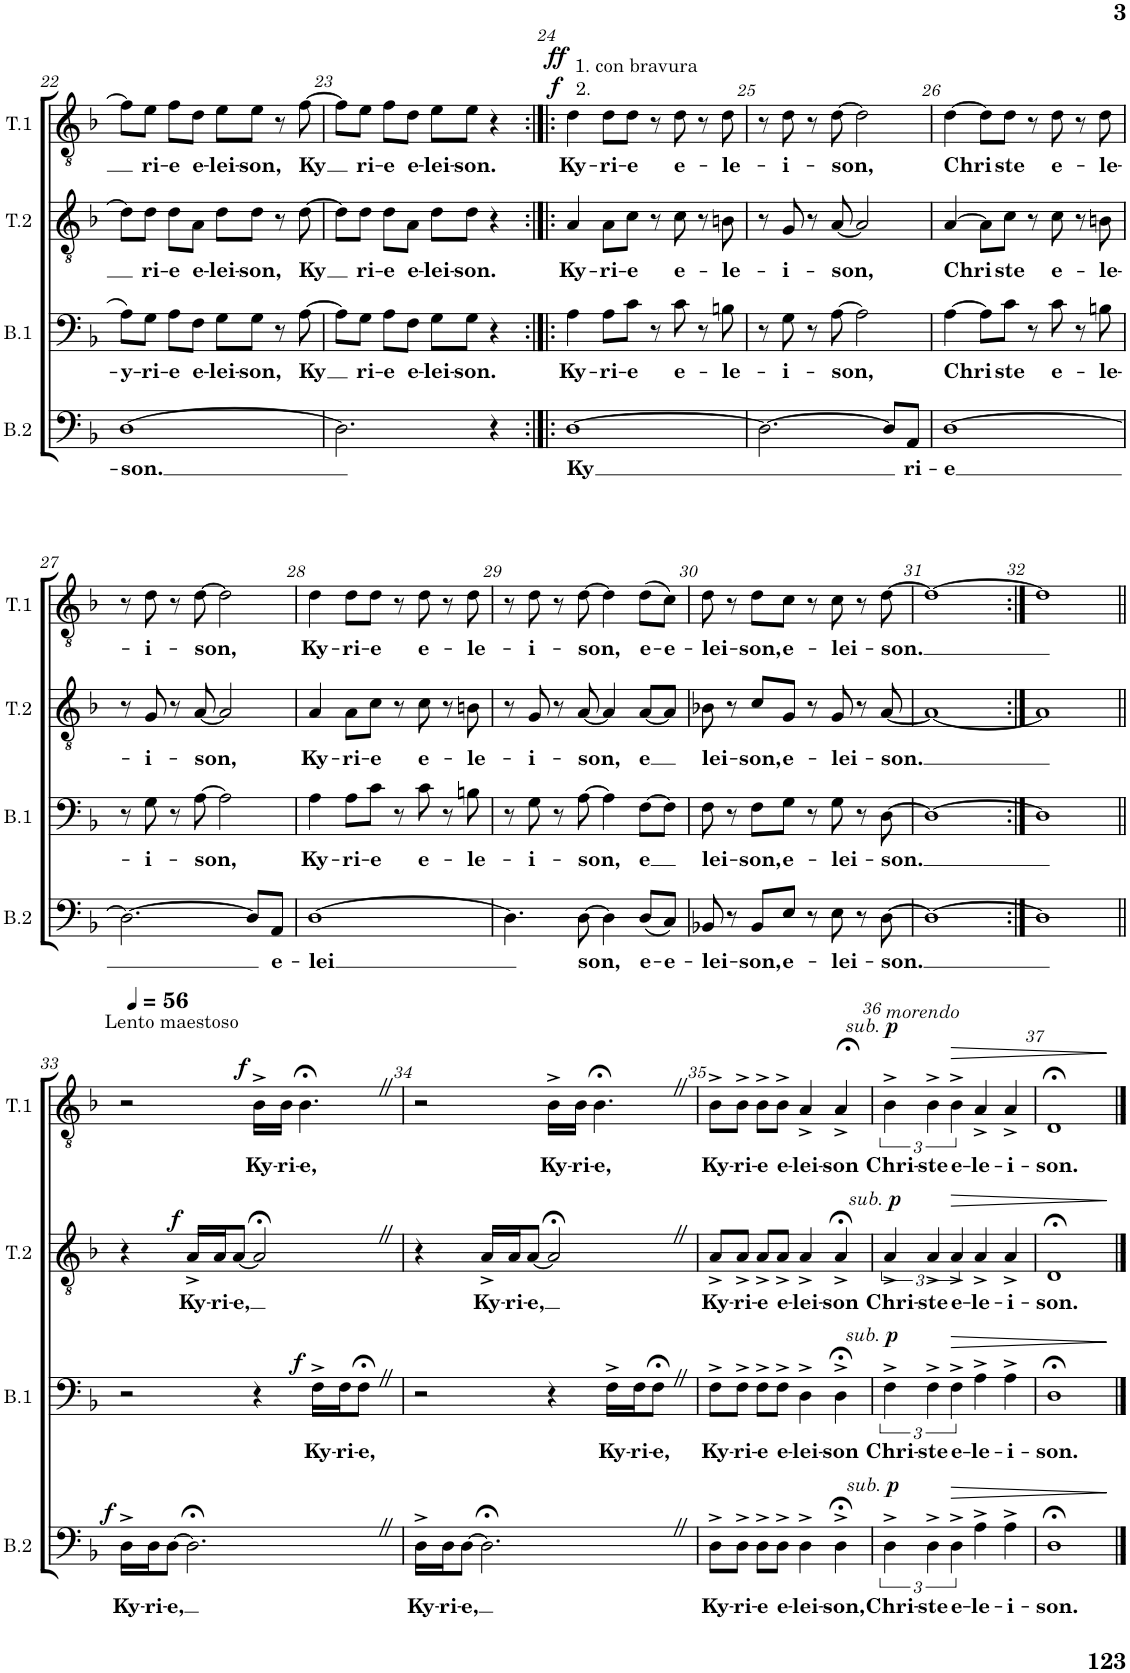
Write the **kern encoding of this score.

**kern	**text	**dynam	**kern	**text	**dynam	**kern	**text	**dynam	**kern	**text	**dynam
*part4	*part4	*part4	*part3	*part3	*part3	*part2	*part2	*part2	*part1	*part1	*part1
*staff4	*staff4	*staff4	*staff3	*staff3	*staff3	*staff2	*staff2	*staff2	*staff1	*staff1	*staff1
*I"Basse 2	*	*	*I"Basse 1	*	*	*I"Ténor 2	*	*	*I"Ténor 1	*	*
*I'B.2	*	*	*I'B.1	*	*	*I'T.2	*	*	*I'T.1	*	*
!!LO:PB:g=z
*clefF4	*	*	*clefF4	*	*	*clefGv2	*	*	*clefGv2	*	*
*k[b-]	*	*	*k[b-]	*	*	*k[b-]	*	*	*k[b-]	*	*
*M4/4	*	*	*M4/4	*	*	*M4/4	*	*	*M4/4	*	*
=22	=22	=22	=22	=22	=22	=22	=22	=22	=22	=22	=22
!	!LO:LY:b	!	!	!LO:LY:b	!	!	!	!	!	!	!
[1D	-son.	.	8A\L	-y-	.	8d\L]	.	.	8f\L]	.	.
!	!	!	!	!LO:LY:b	!	!	!LO:LY:b	!	!	!LO:LY:b	!
.	.	.	8G\J	-ri-	.	8d\J	ri-	.	8e\J	ri-	.
!	!	!	!	!LO:LY:b	!	!	!LO:LY:b	!	!	!LO:LY:b	!
.	.	.	8A\L	-e	.	8d\L	-e	.	8f\L	-e	.
!	!	!	!	!LO:LY:b	!	!	!LO:LY:b	!	!	!LO:LY:b	!
.	.	.	8F\J	e-	.	8A\J	e-	.	8d\J	e-	.
!	!	!	!	!LO:LY:b	!	!	!LO:LY:b	!	!	!LO:LY:b	!
.	.	.	8G\L	-lei-	.	8d\L	-lei-	.	8e\L	-lei-	.
!	!	!	!	!LO:LY:b	!	!	!LO:LY:b	!	!	!LO:LY:b	!
.	.	.	8G\J	-son,	.	8d\J	-son,	.	8e\J	-son,	.
.	.	.	8r	.	.	8r	.	.	8r	.	.
!	!	!	!	!LO:LY:b	!	!	!LO:LY:b	!	!	!LO:LY:b	!
.	.	.	[8A\	-Ky	.	[8d\	-Ky	.	[8f\	-Ky	.
=23	=23	=23	=23	=23	=23	=23	=23	=23	=23	=23	=23
2.D\]	.	.	8A\L]	.	.	8d\L]	.	.	8f\L]	.	.
!	!	!	!	!LO:LY:b	!	!	!LO:LY:b	!	!	!LO:LY:b	!
.	.	.	8G\J	ri-	.	8d\J	ri-	.	8e\J	ri-	.
!	!	!	!	!LO:LY:b	!	!	!LO:LY:b	!	!	!LO:LY:b	!
.	.	.	8A\L	-e	.	8d\L	-e	.	8f\L	-e	.
!	!	!	!	!LO:LY:b	!	!	!LO:LY:b	!	!	!LO:LY:b	!
.	.	.	8F\J	e-	.	8A\J	e-	.	8d\J	e-	.
!	!	!	!	!LO:LY:b	!	!	!LO:LY:b	!	!	!LO:LY:b	!
.	.	.	8G\L	-lei-	.	8d\L	-lei-	.	8e\L	-lei-	.
!	!	!	!	!LO:LY:b	!	!	!LO:LY:b	!	!	!LO:LY:b	!
.	.	.	8G\J	-son.	.	8d\J	-son.	.	8e\J	-son.	.
4r	.	.	4r	.	.	4r	.	.	4r	.	.
=24:|!|:	=24:|!|:	=24:|!|:	=24:|!|:	=24:|!|:	=24:|!|:	=24:|!|:	=24:|!|:	=24:|!|:	=24:|!|:	=24:|!|:	=24:|!|:
!	!	!	!	!	!	!	!	!	!LO:TX:a:t=1. con bravura	!	!
!	!	!	!	!	!	!	!	!	!LO:TX:a:t=2.	!	!
!	!LO:LY:b	!	!	!LO:LY:b	!	!	!LO:LY:b	!	!	!LO:LY:b	!LO:DY:a
!	!	!	!	!	!	!	!	!	!	!	!LO:DY:n=1:a
[1D	Ky	.	4A\	Ky-	.	4A/	Ky-	.	4d\	Ky-	f ff
!	!	!	!	!LO:LY:b	!	!	!LO:LY:b	!	!	!LO:LY:b	!
.	.	.	8A\L	-ri-	.	8A\L	-ri-	.	8d\L	-ri-	.
!	!	!	!	!LO:LY:b	!	!	!LO:LY:b	!	!	!LO:LY:b	!
.	.	.	8c\J	-e	.	8c\J	-e	.	8d\J	-e	.
.	.	.	8r	.	.	8r	.	.	8r	.	.
!	!	!	!	!LO:LY:b	!	!	!LO:LY:b	!	!	!LO:LY:b	!
.	.	.	8c\	e-	.	8c\	e-	.	8d\	e-	.
.	.	.	8r	.	.	8r	.	.	8r	.	.
!	!	!	!	!LO:LY:b	!	!	!LO:LY:b	!	!	!LO:LY:b	!
.	.	.	8Bn\	-le-	.	8Bn\	-le-	.	8d\	-le-	.
=25	=25	=25	=25	=25	=25	=25	=25	=25	=25	=25	=25
2.D\_	.	.	8r	.	.	8r	.	.	8r	.	.
!	!	!	!	!LO:LY:b	!	!	!LO:LY:b	!	!	!LO:LY:b	!
.	.	.	8G\	-i-	.	8G/	-i-	.	8d\	-i-	.
.	.	.	8r	.	.	8r	.	.	8r	.	.
!	!	!	!	!LO:LY:b	!	!	!LO:LY:b	!	!	!LO:LY:b	!
.	.	.	[8A\	-son,	.	[8A/	-son,	.	[8d\	-son,	.
.	.	.	2A\]	.	.	2A/]	.	.	2d\]	.	.
8D/L]	.	.	.	.	.	.	.	.	.	.	.
!	!LO:LY:b	!	!	!	!	!	!	!	!	!	!
8AA/J	ri-	.	.	.	.	.	.	.	.	.	.
=26	=26	=26	=26	=26	=26	=26	=26	=26	=26	=26	=26
!	!LO:LY:b	!	!	!LO:LY:b	!	!	!LO:LY:b	!	!	!LO:LY:b	!
[1D	-e	.	[4A\	Chri	.	[4A/	-Chri	.	[4d\	-Chri	.
.	.	.	8A\L]	.	.	8A\L]	.	.	8d\L]	.	.
!	!	!	!	!LO:LY:b	!	!	!LO:LY:b	!	!	!LO:LY:b	!
.	.	.	8c\J	ste	.	8c\J	ste	.	8d\J	ste	.
.	.	.	8r	.	.	8r	.	.	8r	.	.
!	!	!	!	!LO:LY:b	!	!	!LO:LY:b	!	!	!LO:LY:b	!
.	.	.	8c\	e-	.	8c\	e-	.	8d\	e-	.
.	.	.	8r	.	.	8r	.	.	8r	.	.
!	!	!	!	!LO:LY:b	!	!	!LO:LY:b	!	!	!LO:LY:b	!
.	.	.	8Bn\	-le-	.	8Bn\	-le-	.	8d\	-le-	.
!!LO:LB:g=z
=27	=27	=27	=27	=27	=27	=27	=27	=27	=27	=27	=27
2.D\_	.	.	8r	.	.	8r	.	.	8r	.	.
!	!	!	!	!LO:LY:b	!	!	!LO:LY:b	!	!	!LO:LY:b	!
.	.	.	8G\	-i-	.	8G/	-i-	.	8d\	-i-	.
.	.	.	8r	.	.	8r	.	.	8r	.	.
!	!	!	!	!LO:LY:b	!	!	!LO:LY:b	!	!	!LO:LY:b	!
.	.	.	[8A\	-son,	.	[8A/	-son,	.	[8d\	-son,	.
.	.	.	2A\]	.	.	2A/]	.	.	2d\]	.	.
8D/L]	.	.	.	.	.	.	.	.	.	.	.
!	!LO:LY:b	!	!	!	!	!	!	!	!	!	!
8AA/J	e-	.	.	.	.	.	.	.	.	.	.
=28	=28	=28	=28	=28	=28	=28	=28	=28	=28	=28	=28
!	!LO:LY:b	!	!	!LO:LY:b	!	!	!LO:LY:b	!	!	!LO:LY:b	!
[1D	-lei	.	4A\	Ky-	.	4A/	Ky-	.	4d\	Ky-	.
!	!	!	!	!LO:LY:b	!	!	!LO:LY:b	!	!	!LO:LY:b	!
.	.	.	8A\L	-ri-	.	8A\L	-ri-	.	8d\L	-ri-	.
!	!	!	!	!LO:LY:b	!	!	!LO:LY:b	!	!	!LO:LY:b	!
.	.	.	8c\J	-e	.	8c\J	-e	.	8d\J	-e	.
.	.	.	8r	.	.	8r	.	.	8r	.	.
!	!	!	!	!LO:LY:b	!	!	!LO:LY:b	!	!	!LO:LY:b	!
.	.	.	8c\	e-	.	8c\	e-	.	8d\	e-	.
.	.	.	8r	.	.	8r	.	.	8r	.	.
!	!	!	!	!LO:LY:b	!	!	!LO:LY:b	!	!	!LO:LY:b	!
.	.	.	8Bn\	-le-	.	8Bn\	-le-	.	8d\	-le-	.
=29	=29	=29	=29	=29	=29	=29	=29	=29	=29	=29	=29
4.D\]	.	.	8r	.	.	8r	.	.	8r	.	.
!	!	!	!	!LO:LY:b	!	!	!LO:LY:b	!	!	!LO:LY:b	!
.	.	.	8G\	-i-	.	8G/	-i-	.	8d\	-i-	.
.	.	.	8r	.	.	8r	.	.	8r	.	.
!	!LO:LY:b	!	!	!LO:LY:b	!	!	!LO:LY:b	!	!	!LO:LY:b	!
[8D\	son,	.	[8A\	-son,	.	[8A/	-son,	.	[8d\	-son,	.
4D\]	.	.	4A\]	.	.	4A/]	.	.	4d\]	.	.
!	!LO:LY:b	!	!	!LO:LY:b	!	!	!LO:LY:b	!	!	!LO:LY:b	!
(8D/L	e-	.	[8F\L	-e	.	[8A/L	-e	.	(8d\L	e-	.
!	!LO:LY:b	!	!	!	!	!	!	!	!	!LO:LY:b	!
8C/J)	-e-	.	8F\J]	.	.	8A/J]	.	.	8c\J)	-e-	.
=30	=30	=30	=30	=30	=30	=30	=30	=30	=30	=30	=30
!	!LO:LY:b	!	!	!LO:LY:b	!	!	!LO:LY:b	!	!	!LO:LY:b	!
8BB-X/	-lei-	.	8F\	lei-	.	8B-X\	lei-	.	8d\	-lei-	.
8r	.	.	8r	.	.	8r	.	.	8r	.	.
!	!LO:LY:b	!	!	!LO:LY:b	!	!	!LO:LY:b	!	!	!LO:LY:b	!
8BB-/L	-son,	.	8F\L	-son,	.	8c/L	-son,	.	8d\L	-son,	.
!	!LO:LY:b	!	!	!LO:LY:b	!	!	!LO:LY:b	!	!	!LO:LY:b	!
8E/J	e-	.	8G\J	e-	.	8G/J	e-	.	8c\J	e-	.
8r	.	.	8r	.	.	8r	.	.	8r	.	.
!	!LO:LY:b	!	!	!LO:LY:b	!	!	!LO:LY:b	!	!	!LO:LY:b	!
8E\	-lei-	.	8G\	-lei-	.	8G/	-lei-	.	8c\	-lei-	.
8r	.	.	8r	.	.	8r	.	.	8r	.	.
!	!LO:LY:b	!	!	!LO:LY:b	!	!	!LO:LY:b	!	!	!LO:LY:b	!
[8D\	-son.	.	[8D\	-son.	.	[8A/	-son.	.	[8d\	-son.	.
=31	=31	=31	=31	=31	=31	=31	=31	=31	=31	=31	=31
1D_	.	.	1D_	.	.	1A_	.	.	1d_	.	.
=32:|!	=32:|!	=32:|!	=32:|!	=32:|!	=32:|!	=32:|!	=32:|!	=32:|!	=32:|!	=32:|!	=32:|!
1D]	.	.	1D]	.	.	1A]	.	.	1d]	.	.
!!LO:LB:g=z
=33||	=33||	=33||	=33||	=33||	=33||	=33||	=33||	=33||	=33||	=33||	=33||
*	*	*	*	*	*	*	*	*	*MM56	*	*
!	!	!	!	!	!	!	!	!	!LO:TX:a:t=Lento maestoso	!	!
!	!LO:LY:b	!LO:DY:a	!	!	!	!	!	!	!	!	!
16D^\LL	Ky-	f	2r	.	.	4r	.	.	2r	.	.
!	!LO:LY:b	!	!	!	!	!	!	!	!	!	!
16D\J	-ri-	.	.	.	.	.	.	.	.	.	.
!	!LO:LY:b	!	!	!	!	!	!	!	!	!	!
[8D\J	-e,	.	.	.	.	.	.	.	.	.	.
!	!	!	!	!	!	!	!LO:LY:b	!LO:DY:a	!	!	!
2.D;<Z\]	.	.	.	.	.	16A^/LL	Ky-	f	.	.	.
!	!	!	!	!	!	!	!LO:LY:b	!	!	!	!
.	.	.	.	.	.	16A/J	-ri-	.	.	.	.
!	!	!	!	!	!	!	!LO:LY:b	!	!	!	!
.	.	.	.	.	.	[8A/J	-e,	.	.	.	.
!	!	!	!	!	!	!	!	!	!	!LO:LY:b	!LO:DY:a
.	.	.	4r	.	.	2A;<Z/]	.	.	16B-^\LL	Ky-	f
!	!	!	!	!	!	!	!	!	!	!LO:LY:b	!
.	.	.	.	.	.	.	.	.	16B-\JJ	-ri-	.
!	!	!	!	!	!	!	!	!	!	!LO:LY:b	!
.	.	.	.	.	.	.	.	.	4.B-;<Z\	-e,	.
!	!	!	!	!LO:LY:b	!LO:DY:a	!	!	!	!	!	!
.	.	.	16F^\LL	Ky-	f	.	.	.	.	.	.
!	!	!	!	!LO:LY:b	!	!	!	!	!	!	!
.	.	.	16F\J	-ri-	.	.	.	.	.	.	.
!	!	!	!	!LO:LY:b	!	!	!	!	!	!	!
.	.	.	8F;<Z\J	-e,	.	.	.	.	.	.	.
=34	=34	=34	=34	=34	=34	=34	=34	=34	=34	=34	=34
!	!LO:LY:b	!	!	!	!	!	!	!	!	!	!
16D^\LL	Ky-	.	2r	.	.	4r	.	.	2r	.	.
!	!LO:LY:b	!	!	!	!	!	!	!	!	!	!
16D\J	-ri-	.	.	.	.	.	.	.	.	.	.
!	!LO:LY:b	!	!	!	!	!	!	!	!	!	!
[8D\J	-e,	.	.	.	.	.	.	.	.	.	.
!	!	!	!	!	!	!	!LO:LY:b	!	!	!	!
2.D;<Z\]	.	.	.	.	.	16A^/LL	Ky-	.	.	.	.
!	!	!	!	!	!	!	!LO:LY:b	!	!	!	!
.	.	.	.	.	.	16A/J	-ri-	.	.	.	.
!	!	!	!	!	!	!	!LO:LY:b	!	!	!	!
.	.	.	.	.	.	[8A/J	-e,	.	.	.	.
!	!	!	!	!	!	!	!	!	!	!LO:LY:b	!
.	.	.	4r	.	.	2A;<Z/]	.	.	16B-^\LL	Ky-	.
!	!	!	!	!	!	!	!	!	!	!LO:LY:b	!
.	.	.	.	.	.	.	.	.	16B-\JJ	-ri-	.
!	!	!	!	!	!	!	!	!	!	!LO:LY:b	!
.	.	.	.	.	.	.	.	.	4.B-;<Z\	-e,	.
!	!	!	!	!LO:LY:b	!	!	!	!	!	!	!
.	.	.	16F^\LL	Ky-	.	.	.	.	.	.	.
!	!	!	!	!LO:LY:b	!	!	!	!	!	!	!
.	.	.	16F\J	-ri-	.	.	.	.	.	.	.
!	!	!	!	!LO:LY:b	!	!	!	!	!	!	!
.	.	.	8F;<Z\J	-e,	.	.	.	.	.	.	.
=35	=35	=35	=35	=35	=35	=35	=35	=35	=35	=35	=35
!	!LO:LY:b	!	!	!LO:LY:b	!	!	!LO:LY:b	!	!	!LO:LY:b	!
8D^\L	Ky-	.	8F^\L	Ky-	.	8A^/L	Ky-	.	8B-^\L	Ky-	.
!	!LO:LY:b	!	!	!LO:LY:b	!	!	!LO:LY:b	!	!	!LO:LY:b	!
8D^\J	-ri-	.	8F^\J	-ri-	.	8A^/J	-ri-	.	8B-^\J	-ri-	.
!	!LO:LY:b	!	!	!LO:LY:b	!	!	!LO:LY:b	!	!	!LO:LY:b	!
8D^\L	-e	.	8F^\L	-e	.	8A^/L	-e	.	8B-^\L	-e	.
!	!LO:LY:b	!	!	!LO:LY:b	!	!	!LO:LY:b	!	!	!LO:LY:b	!
8D^\J	e-	.	8F^\J	e-	.	8A^/J	e-	.	8B-^\J	e-	.
!	!LO:LY:b	!	!	!LO:LY:b	!	!	!LO:LY:b	!	!	!LO:LY:b	!
4D^\	-lei-	.	4D^\	-lei-	.	4A^/	-lei-	.	4A^/	-lei-	.
!	!LO:LY:b	!	!	!LO:LY:b	!	!	!LO:LY:b	!	!	!LO:LY:b	!
4D;<^\	-son,	.	4D;<^\	-son	.	4A;<^/	-son	.	4A;<^/	-son	.
=36	=36	=36	=36	=36	=36	=36	=36	=36	=36	=36	=36
!	!	!	!	!	!	!	!	!	!LO:TX:a:i:t=morendo	!	!
!	!LO:LY:b	!LO:DY:a	!	!LO:LY:b	!	!	!LO:LY:b	!	!	!LO:LY:b	!
!	!	!LO:DY:n=1:a	!	!	!LO:DY:a	!	!	!	!	!	!
!	!	!	!	!	!LO:DY:n=1:a	!	!	!LO:DY:a	!	!	!
!	!	!	!	!	!	!	!	!LO:DY:n=1:a	!	!	!LO:DY:a
!	!	!	!	!	!	!	!	!	!	!	!LO:DY:n=1:a
6D^\	Chri-	other-dynamics p	6F^\	Chri-	other-dynamics p	6A^/	Chri-	other-dynamics p	6B-^\	Chri-	other-dynamics p
!	!LO:LY:b	!	!	!LO:LY:b	!	!	!LO:LY:b	!	!	!LO:LY:b	!
6D^\	-ste	.	6F^\	-ste	.	6A^/	-ste	.	6B-^\	-ste	.
!	!LO:LY:b	!LO:HP:b	!	!LO:LY:b	!LO:HP:b	!	!LO:LY:b	!LO:HP:b	!	!LO:LY:b	!LO:HP:b
6D^\	e-	>	6F^\	e-	>	6A^/	e-	>	6B-^\	e-	>
!	!LO:LY:b	!	!	!LO:LY:b	!	!	!LO:LY:b	!	!	!LO:LY:b	!
4A^\	-le-	.	4A^\	-le-	.	4A^/	-le-	.	4A^/	-le-	.
!	!LO:LY:b	!	!	!LO:LY:b	!	!	!LO:LY:b	!	!	!LO:LY:b	!
4A^\	-i-	.	4A^\	-i-	.	4A^/	-i-	.	4A^/	-i-	.
=37	=37	=37	=37	=37	=37	=37	=37	=37	=37	=37	=37
!	!LO:LY:b	!	!	!LO:LY:b	!	!	!LO:LY:b	!	!	!LO:LY:b	!
1D;<	-son.	.	1D;<	-son.	.	1D;<	-son.	.	1D;<	-son.	.
.	.	]	.	.	]	.	.	]	.	.	]
==	==	==	==	==	==	==	==	==	==	==	==
*-	*-	*-	*-	*-	*-	*-	*-	*-	*-	*-	*-
